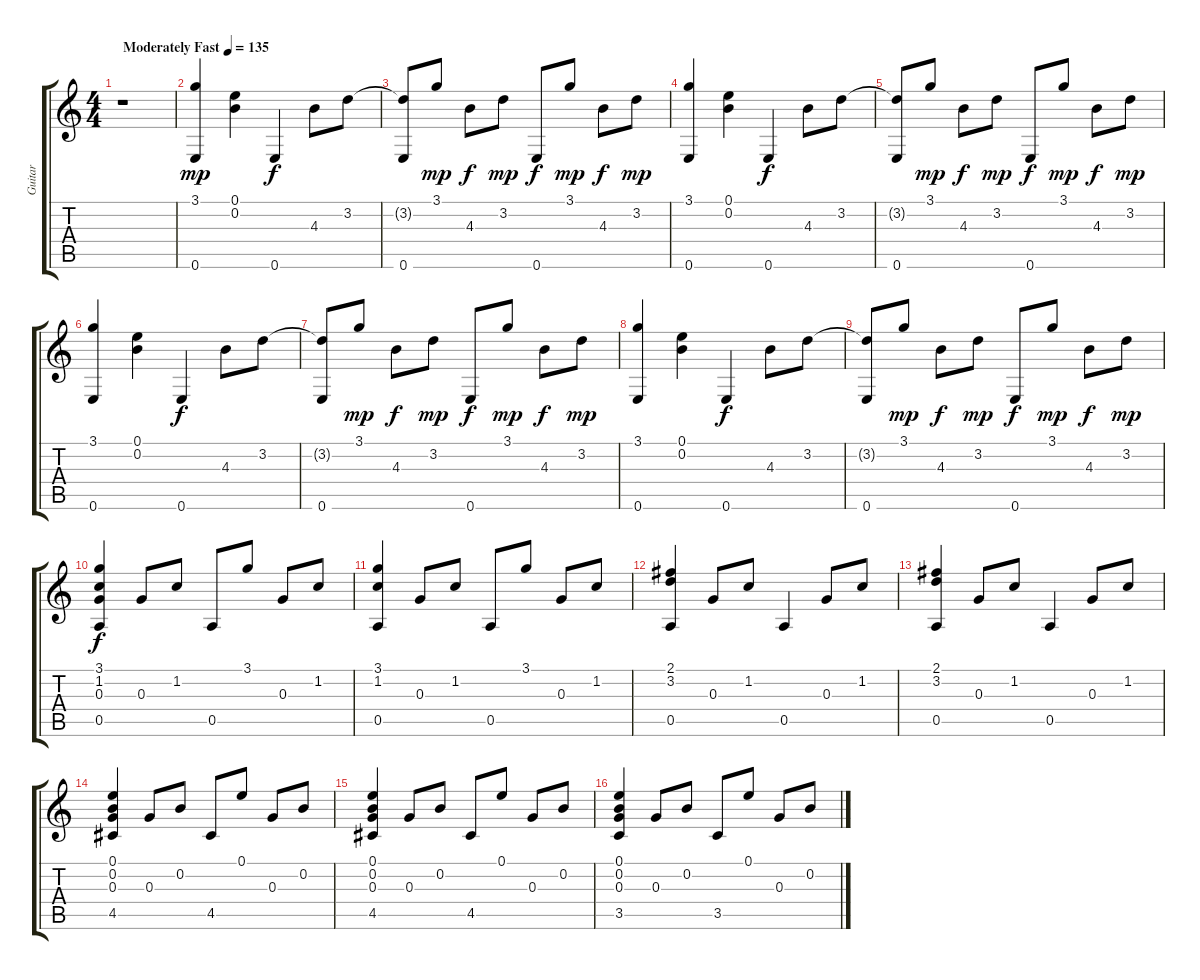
\track ("Guitar" "Guitar") {instrument acousticguitarsteel}
\staff {score tabs}
\tuning (E4 B3 G3 D3 A2 E2) {hide}
\ts (4 4)
\tempo (135 "Moderately Fast")
\clef g2
\ks c
r.1{dy mp instrument acousticguitarsteel} |
(3.1 0.6).4 (0.1 0.2).4 0.6.4{dy f} 4.3.8 3.2.8 |
(3.2{t} 0.6).8 3.1.8{dy mp} 4.3.8{dy f} 3.2.8{dy mp} 0.6.8{dy f} 3.1.8{dy mp} 4.3.8{dy f} 3.2.8{dy mp} |
(3.1 0.6).4 (0.1 0.2).4 0.6.4{dy f} 4.3.8 3.2.8 |
(3.2{t} 0.6).8 3.1.8{dy mp} 4.3.8{dy f} 3.2.8{dy mp} 0.6.8{dy f} 3.1.8{dy mp} 4.3.8{dy f} 3.2.8{dy mp} |
(3.1 0.6).4 (0.1 0.2).4 0.6.4{dy f} 4.3.8 3.2.8 |
(3.2{t} 0.6).8 3.1.8{dy mp} 4.3.8{dy f} 3.2.8{dy mp} 0.6.8{dy f} 3.1.8{dy mp} 4.3.8{dy f} 3.2.8{dy mp} |
(3.1 0.6).4 (0.1 0.2).4 0.6.4{dy f} 4.3.8 3.2.8 |
(3.2{t} 0.6).8 3.1.8{dy mp} 4.3.8{dy f} 3.2.8{dy mp} 0.6.8{dy f} 3.1.8{dy mp} 4.3.8{dy f} 3.2.8{dy mp} |
(3.1 1.2 0.3 0.5).4{dy f} 0.3.8 1.2.8 0.5.8 3.1.8 0.3.8 1.2.8 |
(3.1 1.2 0.5).4 0.3.8 1.2.8 0.5.8 3.1.8 0.3.8 1.2.8 |
(2.1 3.2 0.5).4 0.3.8 1.2.8 0.5.4 0.3.8 1.2.8 |
(2.1 3.2 0.5).4 0.3.8 1.2.8 0.5.4 0.3.8 1.2.8 |
(0.1 0.2 0.3 4.5).4 0.3.8 0.2.8 4.5.8 0.1.8 0.3.8 0.2.8 |
(0.1 0.2 0.3 4.5).4 0.3.8 0.2.8 4.5.8 0.1.8 0.3.8 0.2.8 |
(0.1 0.2 0.3 3.5).4 0.3.8 0.2.8 3.5.8 0.1.8 0.3.8 0.2.8
